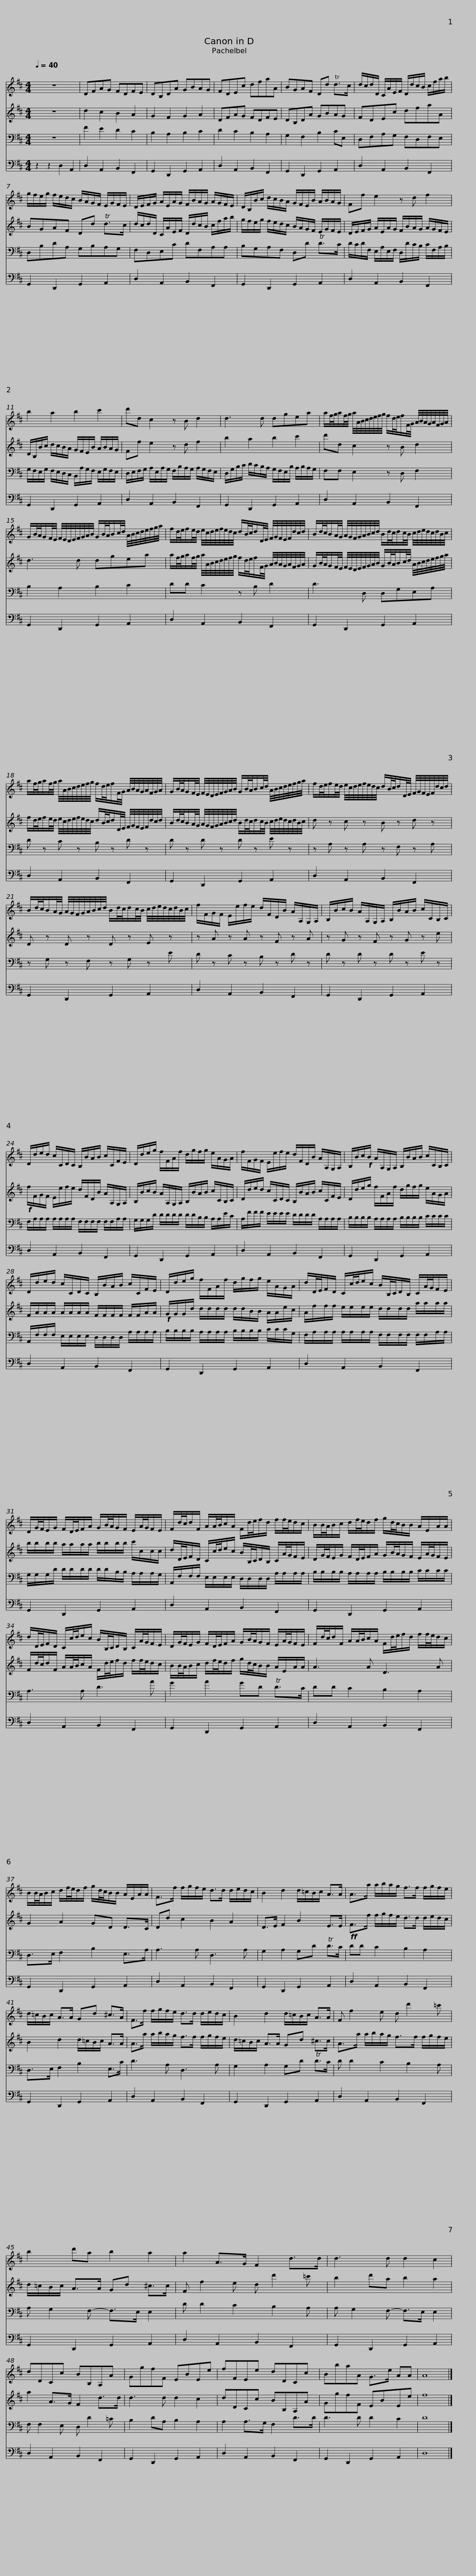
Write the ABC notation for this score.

X:1
%%score 1 2 3 4
L:1/8
Q:1/4=40
M:4/4
I:linebreak $
K:D
V:1 treble
V:2 treble
V:3 bass
V:4 bass
V:1
 z8 | DFAG FDFE | DB,DA GBAG | FDEc dfaA | BGAF Dd Td>c |$ %5
 d/c/d/D/ C/A/E/F/ D/d/c/B/ c/f/a/b/ | g/f/e/g/ f/e/d/c/ B/A/G/F/ E/G/F/E/ |$ D/E/F/G/ A/E/A/G/ F/B/A/G/ A/G/F/E/ | D/B,/B/c/ d/c/B/A/ G/F/E/B/ A/B/A/G/ |$ Ff e2 z d f2 | %10
 b2 a2 b2 c'2 |$ d'd c2 z B d2 | d3 d dgea |$ a/f/4g/4a/f/4g/4 a/4A/4B/4c/4d/4e/4f/4g/4 f/d/4e/4f/F/4G/4 A/4B/4A/4G/4A/4F/4G/4A/4 |$ G/B/4A/4G/F/4E/4 F/4E/4D/4E/4F/4G/4A/4B/4 G/B/4A/4B/c/4d/4 A/4B/4c/4d/4e/4f/4g/4a/4 |$ %15
 f/d/4e/4f/e/4d/4 e/4c/4d/4e/4f/4e/4d/4c/4 d/B/4c/4d/D/4E/4 F/4G/4F/4E/4F/4d/4c/4d/4 |$ B/d/4c/4B/A/4G/4 A/4G/4F/4G/4A/4B/4c/4d/4 B/d/4c/4d/c/4B/4 c/4d/4e/4d/4c/4d/4B/4c/4 |$ a/f/4g/4a/f/4g/4 a/4A/4B/4c/4d/4e/4f/4g/4 f/d/4e/4f/F/4G/4 A/4B/4A/4G/4A/4F/4G/4A/4 |$ G/B/4A/4G/F/4E/4 F/4E/4D/4E/4F/4G/4A/4B/4 G/B/4A/4B/c/4d/4 A/4B/4c/4d/4e/4f/4g/4a/4 |$ f/d/4e/4f/e/4d/4 e/4c/4d/4e/4f/4e/4d/4c/4 d/B/4c/4d/D/4E/4 F/4G/4F/4E/4F/4d/4c/4d/4 |$ %20
 B/d/4c/4B/A/4G/4 A/4G/4F/4G/4A/4B/4c/4d/4 B/d/4c/4d/c/4B/4 c/4d/4e/4d/4c/4d/4B/4c/4 | f/F/G/F/ E/e/f/e/ d/F/D/B/ A/A,/G,/A,/ |$ B,/B/c/B/ A/A,/G,/A,/ B,/B/A/B/ c/C/B,/C/ | D/d/e/d/ c/C/D/C/ B,/B/A/B/ c/C/F/E/ |$ D/d/e/g/ f/F/A/f/ d/g/f/g/ e/A/G/A/ | %25
 f/F/G/F/ E/e/f/e/ d/F/D/B/ A/A,/G,/A,/ |$ B,/B/c/!f!B/ A/A,/G,/A,/ B,/B/A/B/ c/C/B,/C/ | D/d/e/d/ c/C/D/C/ B,/B/A/B/ c/C/F/E/ |$ D/d/e/g/ f/F/A/f/ d/g/f/g/ e/A/G/A/ | d/D/4E/4F/D/ C/c/4d/4e/c/ B/B,/4C/4D/B,/ C/A/4G/4F/E/ |$ %30
 D/G/4F/4E/G/ F/D/4E/4F/A/ G/B/4A/4G/F/ E/A/4G/4F/E/ | F/d/4c/4d/F/ A/A/4B/4c/A/ F/d/4e/4f/d/ f/f/4e/4d/c/ |$ B/B/4A/4B/c/ d/f/4e/4d/f/ g/d/4c/4B/B/ A/E/A/A/ | d/D/4E/4F/D/ C/c/4d/4e/c/ B/B,/4C/4D/B,/ C/A/4G/4F/E/ |$ D/G/4F/4E/G/ F/D/4E/4F/A/ G/B/4A/4G/F/ E/A/4G/4F/E/ | %35
 F/d/4c/4d/F/ A/A/4B/4c/A/ F/d/4e/4f/d/ f/f/4e/4d/c/ |$ B/B/4A/4B/c/ d/f/4e/4d/f/ g/d/4c/4B/B/ A/E/A/A/ | F>f f/g/f/e/ d>d d/e/d/c/ | B2 d2 d/=c/B/c/ A>A |$ A>a a/b/a/g/ f>f f/g/f/e/ | %40
 d/=c/B/c/ A>A Gd ^c>A | F>f f/g/f/e/ d>d d/e/d/c/ |$ B2 d2 d/=c/B/c/ A>A | F f2 e d d'2 =c' | b2 d'a b2 a2 |$ %45
 a2 A>G F2 d>d | d3 d d2 c2 | dDCc BB,A,A | GgfF EBEe |$ fFEe dDCc | %50
 BbaA G>e AA | A8 |] %52
V:2
 z8 | d2 c2 B2 A2 | G2 F2 G2 A2 | DFAG FDFE | DB,DA GBAG |$ %5
 FDEc dfaA | BGAF Dd Td>c |$ d/c/d/D/ C/A/E/F/ D/d/c/B/ c/f/a/b/ | g/f/e/g/ f/e/d/c/ B/A/G/F/ E/G/F/E/ |$ D/E/F/G/ A/E/A/G/ F/B/A/G/ A/G/F/E/ | %10
 D/B,/B/c/ d/c/B/A/ G/F/E/B/ A/B/A/G/ |$ Ff e2 z d f2 | b2 a2 b2 c'2 |$ d'd c2 z B d2 |$ d3 d dgea |$ %15
 a/f/4g/4a/f/4g/4 a/4A/4B/4c/4d/4e/4f/4g/4 f/d/4e/4f/F/4G/4 A/4B/4A/4G/4A/4F/4G/4A/4 |$ G/B/4A/4G/F/4E/4 F/4E/4D/4E/4F/4G/4A/4B/4 G/B/4A/4B/c/4d/4 A/4B/4c/4d/4e/4f/4g/4a/4 |$ f/d/4e/4f/e/4d/4 e/4c/4d/4e/4f/4e/4d/4c/4 d/B/4c/4d/D/4E/4 F/4G/4F/4E/4F/4d/4c/4d/4 |$ B/d/4c/4B/A/4G/4 A/4G/4F/4G/4A/4B/4c/4d/4 B/d/4c/4d/c/4B/4 c/4d/4e/4d/4c/4d/4B/4c/4 |$ d z c z B z d z |$ %20
 D z D z D z E z | z A z A z F z A |$ z G z F z G z e |!f! f/F/G/F/ E/e/f/e/ d/F/D/B/ A/A,/G,/A,/ |$ B,/B/c/B/ A/A,/G,/A,/ B,/B/A/B/ c/C/B,/C/ | %25
 D/d/e/d/ c/C/D/C/ B,/B/A/B/ c/C/F/E/ |$ D/d/e/g/ f/F/A/f/ d/g/f/g/ e/A/G/A/ | F/A/A/A/ A/A/A/A/ F/F/F/F/ F/F/A/A/ |$!f! G/G/G/d/ d/d/d/d/ d/d/B/B/ A/A/e/c/ | A/f/f/f/ e/e/e/e/ d/d/d/d/ a/a/a/a/ |$ %30
 b/b/b/b/ a/a/a/a/ b/b/b/b/ c'/c/c/c/ | d/D/4E/4F/D/ C/c/4d/4e/c/ B/B,/4C/4D/B,/ C/A/4G/4F/E/ |$ D/G/4F/4E/G/ F/D/4E/4F/A/ G/B/4A/4G/F/ E/A/4G/4F/E/ | F/d/4c/4d/F/ A/A/4B/4c/A/ F/d/4e/4f/d/ f/f/4e/4d/c/ |$ B/B/4A/4B/c/ d/f/4e/4d/f/ g/d/4c/4B/B/ A/E/A/A/ | %35
 A3 A D3 A |$ G2 A2 GD D>C | Dd c2 B2 A2 | D>E F2 B2 E>E |$!ff! F>f f/g/f/e/ d>d d/e/d/c/ | %40
 B2 d2 d/=c/B/c/ A>A | A>a a/b/a/g/ f>f f/g/f/e/ |$ d/=c/B/c/ A>A Gd ^c>c | A>a a/b/a/g/ f>f f/g/f/e/ | d/=c/B/c/ A>A Gd ^c>c |$ %45
 F f2 e d d'2 =c' | b2 d'a b2 a2 | a2 A>G F2 d>d | d3 d d2 c2 |$ dDCc BB,A,A | %50
 GgfF EBEe | f8 |] %52
V:3
 z8 | F2 E2 D2 C2 | B,2 A,2 B,2 C2 | D2 C2 B,2 A,2 | G,2 F,2 B,2 CE, |$ %5
 D,F,A,G, F,D,F,E, | D,B,DA, G,B,A,G, |$ F,D,E,C DF,A,A, | B,G,A,F, D,D TD>C |$ D/C/D/F,/ E,/A,/E,/F,/ D,/D/C/B,/ C/F,/A,/B,/ | %10
 G,/F,/E,/G,/ F,/E,/D,/C,/ B,,/A,/G,/F,/ E,/G,/F,/E,/ |$ D,/E,/F,/G,/ A,/E,/A,/G,/ F,/B,/A,/G,/ A,/G,/F,/E,/ | D,/G,/B,/C/ D/C/B,/A,/ G,/F,/E,/B,/ A,/B,/A,/G,/ |$ F,F, E,2 z D, F,2 |$ B,2 A,2 B,2 C2 |$ %15
 DD C2 z B, D2 |$ D3 D, D,G,E,A, |$ D z C z B, z D z |$ D z D z D z E z |$ z A, z A, z F, z A, |$ %20
 z G, z F, z G, z E | D z C z B, z D z |$ D z D z D z E z | F,/A,/A,/A,/ A,/A,/A,/A,/ F,/F,/F,/F,/ F,/F,/A,/A,/ |$ G,/G,/G,/D/ D/D/D/D/ D/D/B,/B,/ A,/A,/E/C/ | %25
 A,/F/F/F/ E/E/E/E/ D/D/D/D/ A,/A,/A,/A,/ |$ B,/B,/B,/B,/ A,/A,/A,/A,/ B,/B,/B,/B,/ C/C/C/C/ | A,,/F,/F,/F,/ E,/E,/E,/E,/ D,/D,/D,/D,/ A,/A,/A,/A,/ |$ B,/B,/B,/B,/ A,/A,/A,/A,/ B,/B,/B,/B,/ C/C/C/G,/ | F,/A,/A,/A,/ A,/A,/A,/A,/ F,/F,/F,/F,/ F,/F,/A,/A,/ |$ %30
 G,/G,/G,/D/ D/D/D/D/ D/D/B,/B,/ A,/A,/A,/G,/ | A,,/F,/F,/F,/ E,/E,/E,/E,/ D,/D,/D,/D,/ A,/A,/A,/A,/ |$ B,/B,/B,/B,/ A,/A,/A,/A,/ B,/B,/B,/B,/ C/C/C/C/ | A,3 A, D3 A |$ G2 A2 GD TD>C | %35
 DD C2 B,2 A,2 |$ D,>E, F,2 B,2 E,>A, | A,3 A, D,3 A, | G,2 A,2 G,D TD>C |$ DD C2 B,2 A,2 | %40
 D,>E, F,2 B,2 E,>C | D3 A, D,3 A, |$ G,2 A,2 G,D TD>C | D D2 C2 B,2 A, | A, G,2 F,- F,>E, E,2 |$ %45
 D D2 C2 B,2 A, | A, G,2 F,- F,>E, E,2 | F, F,2 E, D, D2 =C | B,2 DA, B,2 A,2 |$ A,2 A,>G, F,2 D>D | %50
 D3 D D2 C2 | D8 |] %52
V:4
 z2 z2 D,2 A,,2 | D,2 A,,2 B,,2 F,,2 | G,,2 D,,2 G,,2 A,,2 | D,2 A,,2 B,,2 F,,2 | G,,2 D,,2 G,,2 A,,2 |$ %5
 D,2 A,,2 B,,2 F,,2 | G,,2 D,,2 G,,2 A,,2 |$ D,2 A,,2 B,,2 F,,2 | G,,2 D,,2 G,,2 A,,2 |$ D,2 A,,2 B,,2 F,,2 | %10
 G,,2 D,,2 G,,2 A,,2 |$ D,2 A,,2 B,,2 F,,2 | G,,2 D,,2 G,,2 A,,2 |$ D,2 A,,2 B,,2 F,,2 |$ G,,2 D,,2 G,,2 A,,2 |$ %15
 D,2 A,,2 B,,2 F,,2 |$ G,,2 D,,2 G,,2 A,,2 |$ D,2 A,,2 B,,2 F,,2 |$ G,,2 D,,2 G,,2 A,,2 |$ D,2 A,,2 B,,2 F,,2 |$ %20
 G,,2 D,,2 G,,2 A,,2 | D,2 A,,2 B,,2 F,,2 |$ G,,2 D,,2 G,,2 A,,2 | D,2 A,,2 B,,2 F,,2 |$ G,,2 D,,2 G,,2 A,,2 | %25
 D,2 A,,2 B,,2 F,,2 |$ G,,2 D,,2 G,,2 A,,2 | D,2 A,,2 B,,2 F,,2 |$ G,,2 D,,2 G,,2 A,,2 | D,2 A,,2 B,,2 F,,2 |$ %30
 G,,2 D,,2 G,,2 A,,2 | D,2 A,,2 B,,2 F,,2 |$ G,,2 D,,2 G,,2 A,,2 | D,2 A,,2 B,,2 F,,2 |$ G,,2 D,,2 G,,2 A,,2 | %35
 D,2 A,,2 B,,2 F,,2 |$ G,,2 D,,2 G,,2 A,,2 | D,2 A,,2 B,,2 F,,2 | G,,2 D,,2 G,,2 A,,2 |$ D,2 A,,2 B,,2 F,,2 | %40
 G,,2 D,,2 G,,2 A,,2 | D,2 A,,2 B,,2 F,,2 |$ G,,2 D,,2 G,,2 A,,2 | D,2 A,,2 B,,2 F,,2 | G,,2 D,,2 G,,2 A,,2 |$ %45
 D,2 A,,2 B,,2 F,,2 | G,,2 D,,2 G,,2 A,,2 | D,2 A,,2 B,,2 F,,2 | G,,2 D,,2 G,,2 A,,2 |$ D,2 A,,2 B,,2 F,,2 | %50
 G,,2 D,,2 G,,2 A,,2 | D,8 |] %52
